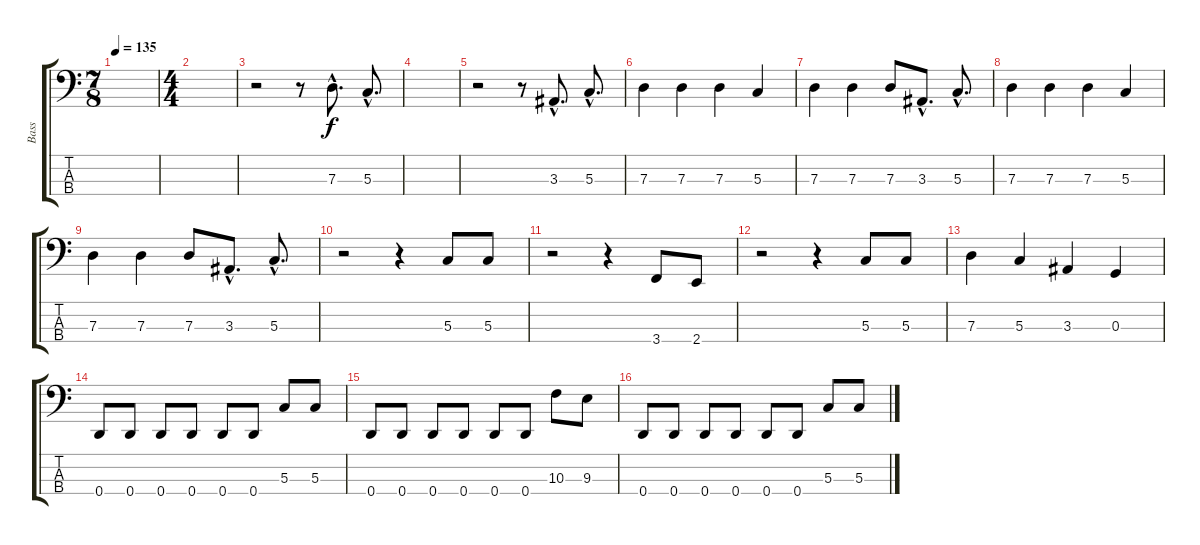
\track ("Bass" "Bass") {instrument electricbassfinger}
\staff {score tabs}
\tuning (F2 C2 G1 D1) {hide}
\ts (7 8)
\tempo 135
\clef f4
\ks c
|
\ts (4 4)
|
r.2 r.8 7.3{hac}.8{d} 5.3{hac}.8{d} |
|
r.2 r.8 3.3{hac}.8{d} 5.3{hac}.8{d} |
7.3.4 7.3.4 7.3.4 5.3.4 |
7.3.4 7.3.4 7.3.8 3.3{hac}.8{d} 5.3{hac}.8{d} |
7.3.4 7.3.4 7.3.4 5.3.4 |
7.3.4 7.3.4 7.3.8 3.3{hac}.8{d} 5.3{hac}.8{d} |
r.2 r.4 5.3.8 5.3.8 |
r.2 r.4 3.4.8 2.4.8 |
r.2 r.4 5.3.8 5.3.8 |
7.3.4 5.3.4 3.3.4 0.3.4 |
0.4.8 0.4.8 0.4.8 0.4.8 0.4.8 0.4.8 5.3.8 5.3.8 |
0.4.8 0.4.8 0.4.8 0.4.8 0.4.8 0.4.8 10.3.8 9.3.8 |
0.4.8 0.4.8 0.4.8 0.4.8 0.4.8 0.4.8 5.3.8 5.3.8
